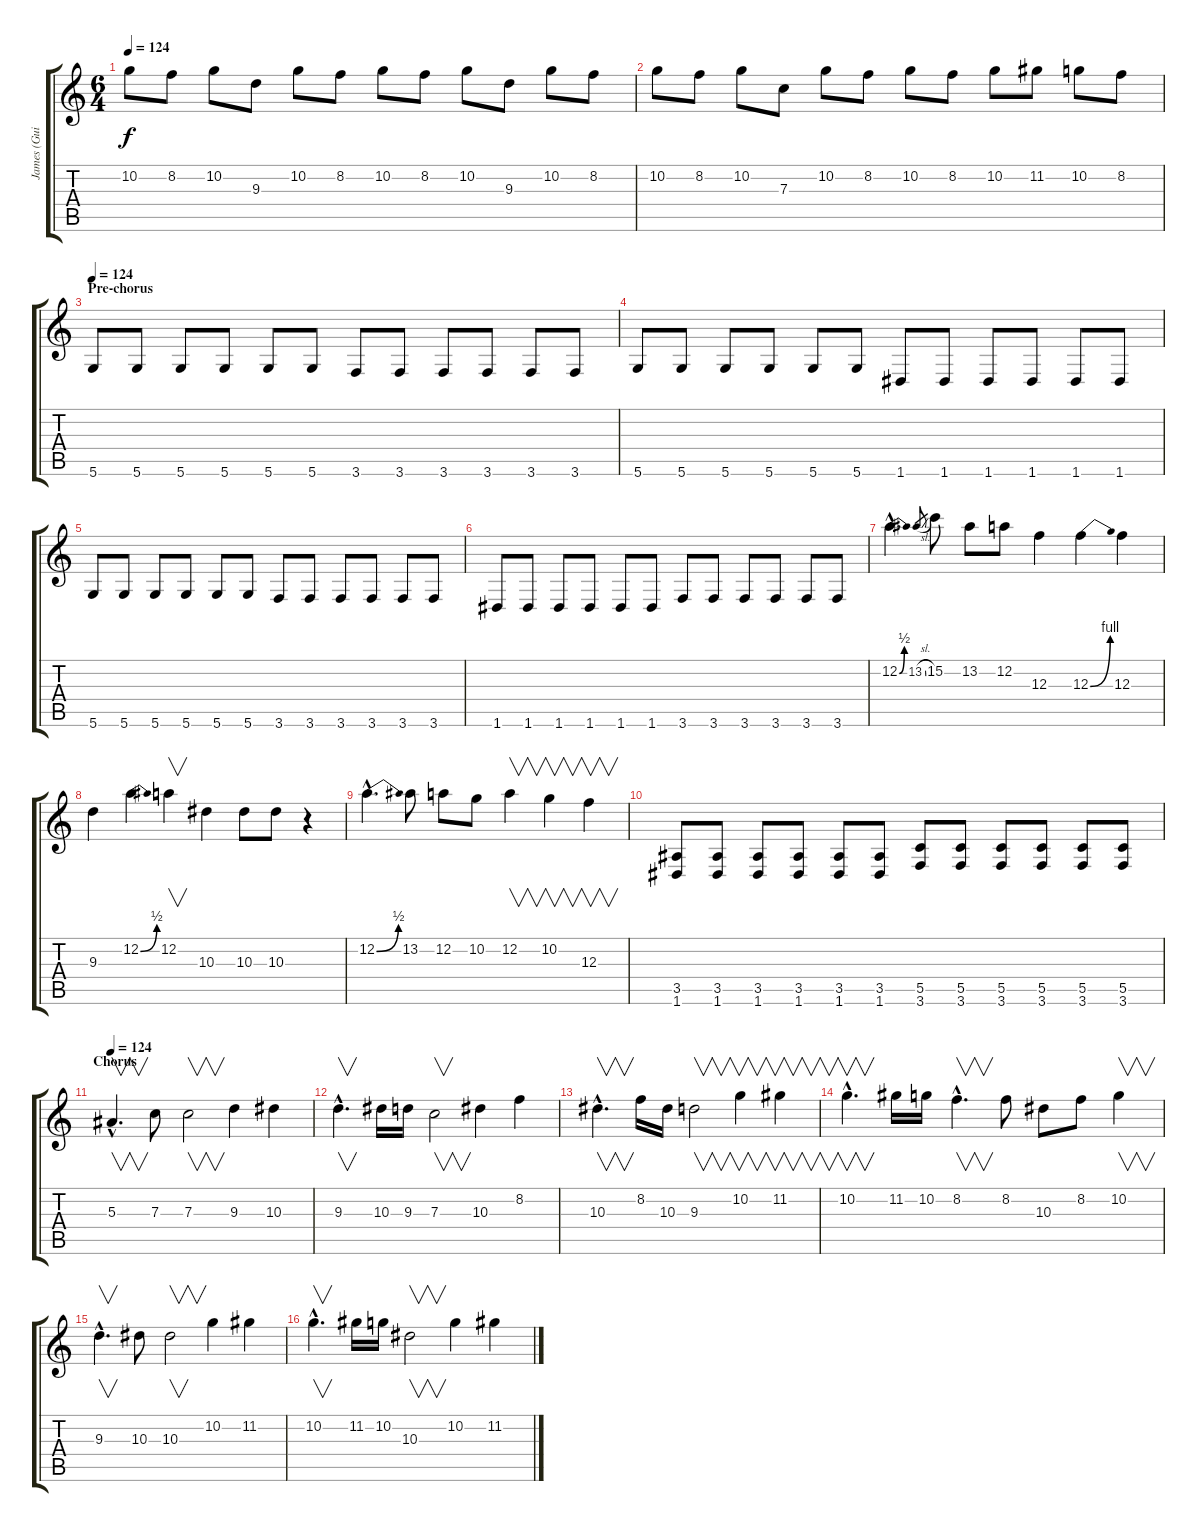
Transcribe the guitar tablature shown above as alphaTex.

\track ("James (Guitar)" "James (Gui") {instrument overdrivenguitar}
\staff {score tabs}
\tuning (D4 A3 F3 C3 G2 D2) {hide}
\ts (6 4)
\tempo 124
\clef g2
\ks c
10.2.8{dy f} 8.2.8 10.2.8 9.3.8 10.2.8 8.2.8 10.2.8 8.2.8 10.2.8 9.3.8 10.2.8 8.2.8 |
10.2.8 8.2.8 10.2.8 7.3.8 10.2.8 8.2.8 10.2.8 8.2.8 10.2.8 11.2.8 10.2.8 8.2.8 |
\section ("" "Pre-chorus")
\tempo 124
5.6.8 5.6.8 5.6.8 5.6.8 5.6.8 5.6.8 3.6.8 3.6.8 3.6.8 3.6.8 3.6.8 3.6.8 |
5.6.8 5.6.8 5.6.8 5.6.8 5.6.8 5.6.8 1.6.8 1.6.8 1.6.8 1.6.8 1.6.8 1.6.8 |
5.6.8 5.6.8 5.6.8 5.6.8 5.6.8 5.6.8 3.6.8 3.6.8 3.6.8 3.6.8 3.6.8 3.6.8 |
1.6.8 1.6.8 1.6.8 1.6.8 1.6.8 1.6.8 3.6.8 3.6.8 3.6.8 3.6.8 3.6.8 3.6.8 |
12.2{be (bend 0 0 60 2) hac}.4{d} 13.2{sl}.8{gr} 15.2.8 13.2.8 12.2.8 12.3.4 12.3{be (bend 0 0 60 4)}.4 12.3.4 |
9.3.4 12.2{be (bend 0 0 60 2)}.4 12.2.4{v} 10.3.4 10.3.8 10.3.8 r.4 |
12.2{be (bend 0 0 60 2) hac}.4{d} 13.2.8 12.2.8 10.2.8 12.2.4{v} 10.2.4{v} 12.3.4{v} |
(3.5 1.6).8 (3.5 1.6).8 (3.5 1.6).8 (3.5 1.6).8 (3.5 1.6).8 (3.5 1.6).8 (5.5 3.6).8 (5.5 3.6).8 (5.5 3.6).8 (5.5 3.6).8 (5.5 3.6).8 (5.5 3.6).8 |
\section ("" "Chorus")
\tempo 124
5.3{hac}.4{v d} 7.3.8 7.3.2{v} 9.3.4 10.3.4 |
9.3{hac}.4{v d} 10.3.16 9.3.16 7.3.2{v} 10.3.4 8.2.4 |
10.3{hac}.4{v d} 8.2.16 10.3.16 9.3.2{v} 10.2.4{v} 11.2.4{v} |
10.2{hac}.4{v d} 11.2.16 10.2.16 8.2{hac}.4{v d} 8.2.8 10.3.8 8.2.8 10.2.4{v} |
9.3{hac}.4{v d} 10.3.8 10.3.2{v} 10.2.4 11.2.4 |
10.2{hac}.4{v d} 11.2.16 10.2.16 10.3.2{v} 10.2.4 11.2.4
